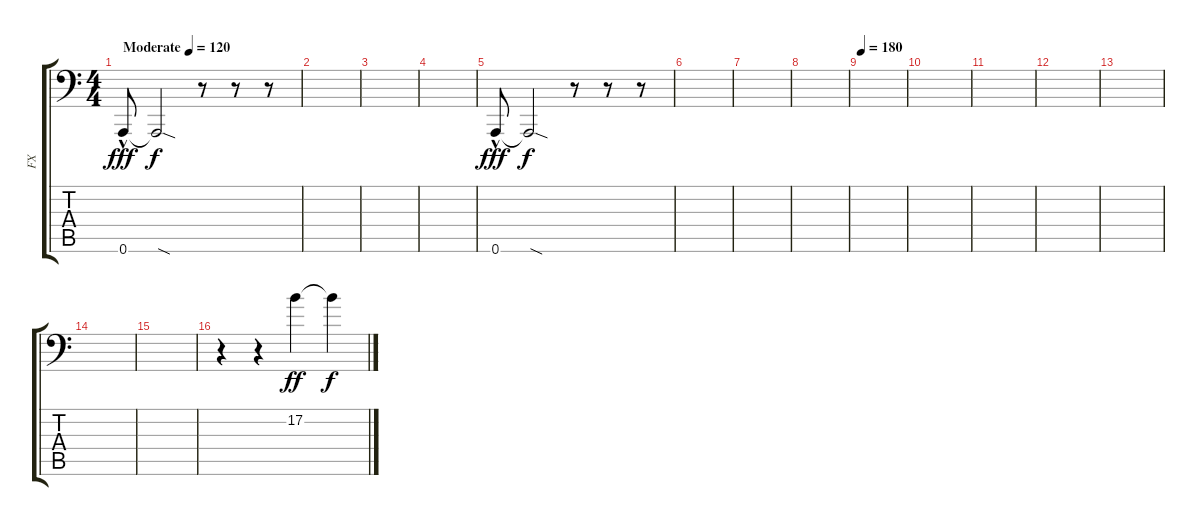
\track ("FX" "FX") {instrument ocarina}
\staff {score tabs}
\tuning (B3 Gb3 D3 A2 E2 A1) {hide}
\ts (4 4)
\tempo (120 "Moderate")
\clef f4
\ks c
0.6{hac}.8{dy fff instrument ocarina} 0.6{sod t}.2{dy f} r.8 r.8 r.8 |
|
|
|
0.6{hac}.8{dy fff} 0.6{sod t}.2{dy f} r.8 r.8 r.8 |
|
|
|
\tempo 180
|
|
|
|
|
|
|
r.4{volume 9 instrument reversecymbal} r.4 17.2.4{dy ff} 17.2{t}.4{dy f}
